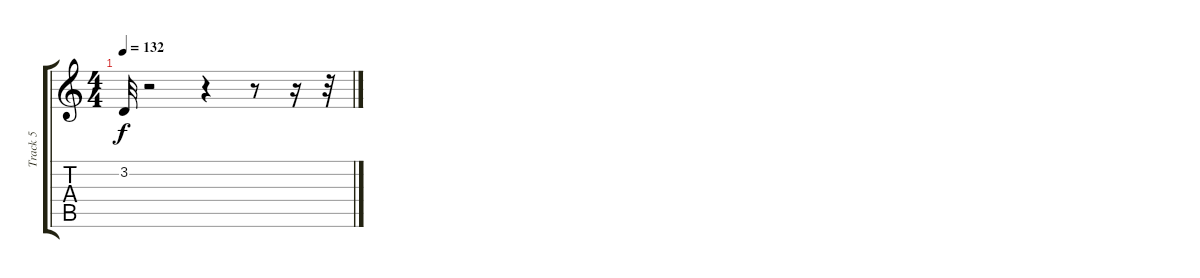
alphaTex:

\track ("Track 5" "Track 5") {instrument stringensemble1}
\staff {score tabs}
\tuning (E4 B3 G3 D3 A2 E2) {hide}
\ts (4 4)
\tempo 132
\clef g2
\ks c
3.2{t}.32{dy f} r.2 r.4 r.8 r.16 r.32
